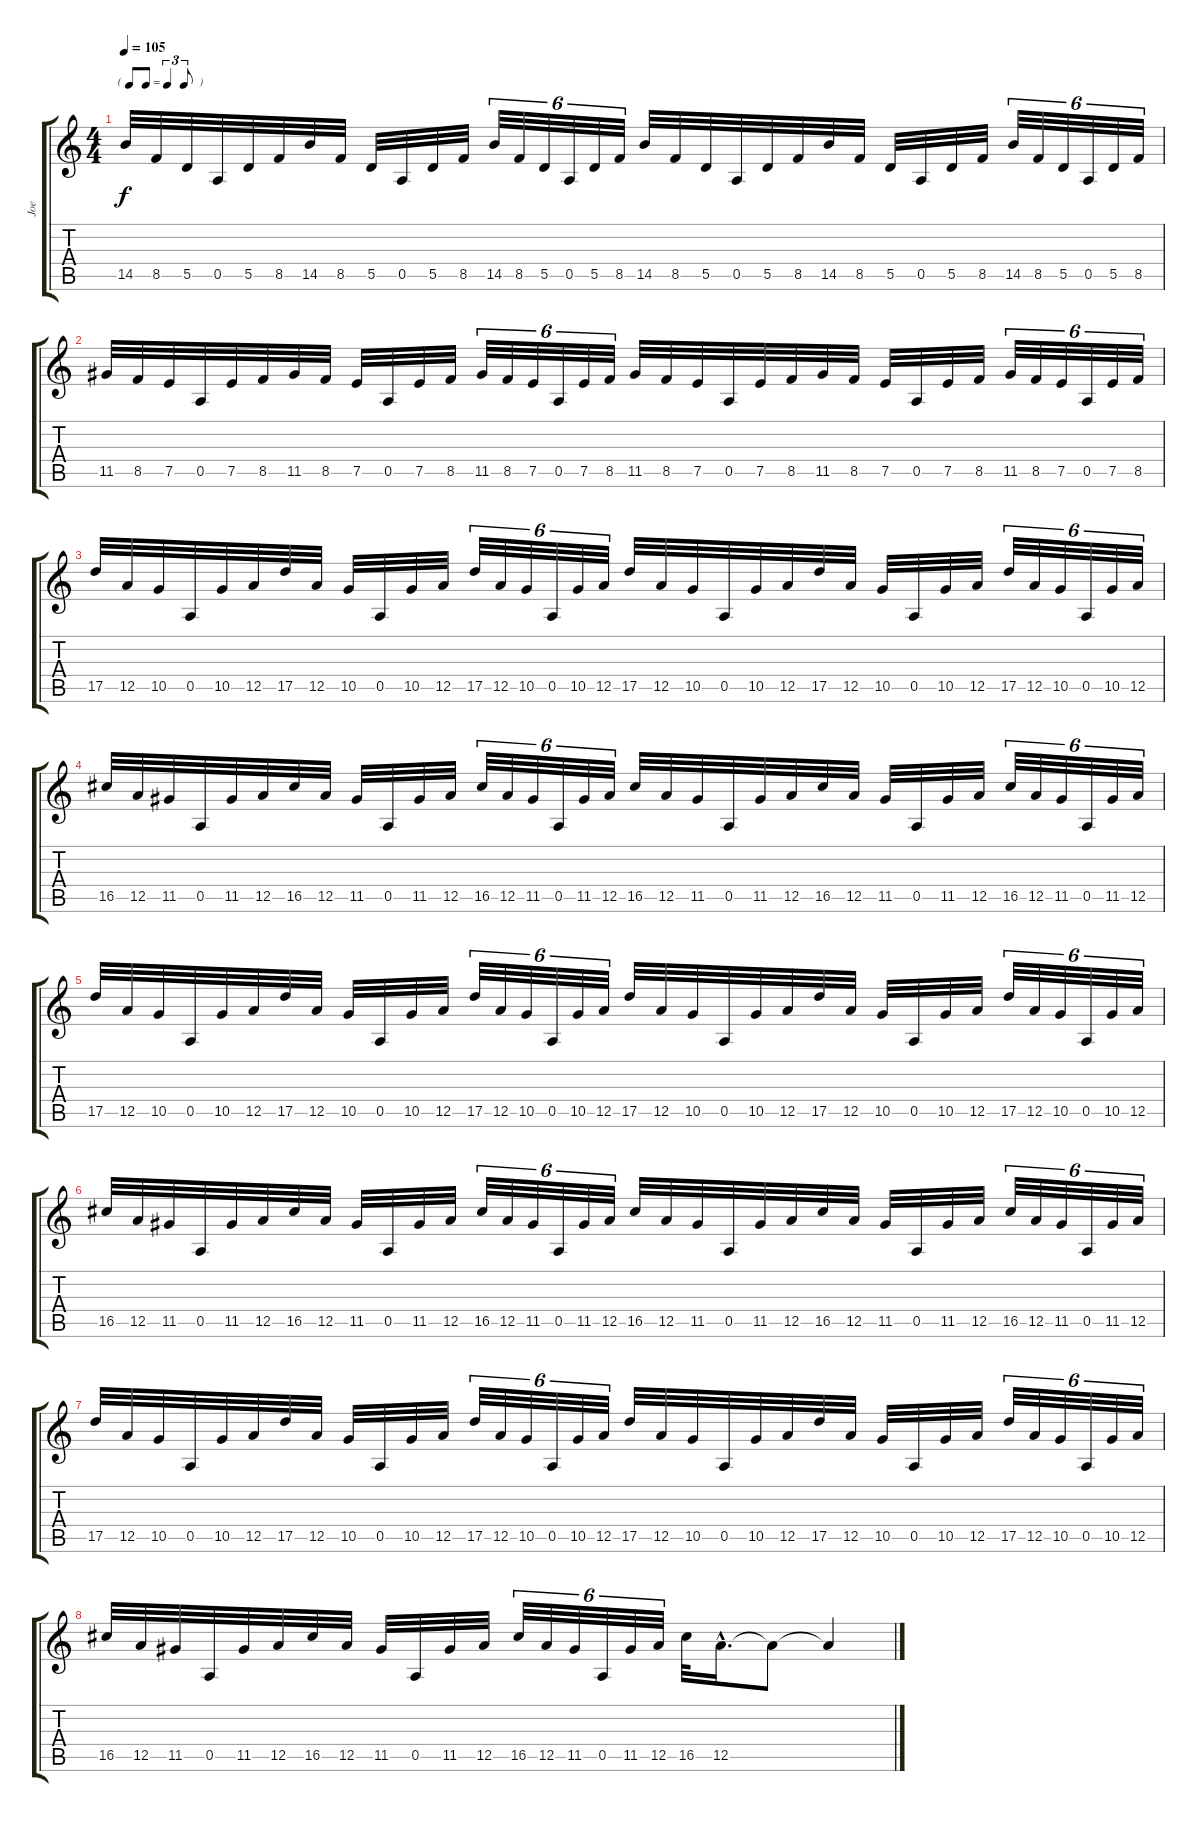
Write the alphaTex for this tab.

\track ("Joe" "Joe") {instrument distortionguitar}
\staff {score tabs}
\tuning (E4 B3 G3 D3 A2 E2) {hide}
\ts (4 4)
\tf triplet8th
\tempo 105
\clef g2
\ks c
14.5.32{dy f} 8.5.32 5.5.32 0.5.32 5.5.32 8.5.32 14.5.32 8.5.32 5.5.32 0.5.32 5.5.32 8.5.32 14.5.32{tu (6 4)} 8.5.32{tu (6 4)} 5.5.32{tu (6 4)} 0.5.32{tu (6 4)} 5.5.32{tu (6 4)} 8.5.32{tu (6 4)} 14.5.32 8.5.32 5.5.32 0.5.32 5.5.32 8.5.32 14.5.32 8.5.32 5.5.32 0.5.32 5.5.32 8.5.32 14.5.32{tu (6 4)} 8.5.32{tu (6 4)} 5.5.32{tu (6 4)} 0.5.32{tu (6 4)} 5.5.32{tu (6 4)} 8.5.32{tu (6 4)} |
11.5.32 8.5.32 7.5.32 0.5.32 7.5.32 8.5.32 11.5.32 8.5.32 7.5.32 0.5.32 7.5.32 8.5.32 11.5.32{tu (6 4)} 8.5.32{tu (6 4)} 7.5.32{tu (6 4)} 0.5.32{tu (6 4)} 7.5.32{tu (6 4)} 8.5.32{tu (6 4)} 11.5.32 8.5.32 7.5.32 0.5.32 7.5.32 8.5.32 11.5.32 8.5.32 7.5.32 0.5.32 7.5.32 8.5.32 11.5.32{tu (6 4)} 8.5.32{tu (6 4)} 7.5.32{tu (6 4)} 0.5.32{tu (6 4)} 7.5.32{tu (6 4)} 8.5.32{tu (6 4)} |
17.5.32 12.5.32 10.5.32 0.5.32 10.5.32 12.5.32 17.5.32 12.5.32 10.5.32 0.5.32 10.5.32 12.5.32 17.5.32{tu (6 4)} 12.5.32{tu (6 4)} 10.5.32{tu (6 4)} 0.5.32{tu (6 4)} 10.5.32{tu (6 4)} 12.5.32{tu (6 4)} 17.5.32 12.5.32 10.5.32 0.5.32 10.5.32 12.5.32 17.5.32 12.5.32 10.5.32 0.5.32 10.5.32 12.5.32 17.5.32{tu (6 4)} 12.5.32{tu (6 4)} 10.5.32{tu (6 4)} 0.5.32{tu (6 4)} 10.5.32{tu (6 4)} 12.5.32{tu (6 4)} |
16.5.32 12.5.32 11.5.32 0.5.32 11.5.32 12.5.32 16.5.32 12.5.32 11.5.32 0.5.32 11.5.32 12.5.32 16.5.32{tu (6 4)} 12.5.32{tu (6 4)} 11.5.32{tu (6 4)} 0.5.32{tu (6 4)} 11.5.32{tu (6 4)} 12.5.32{tu (6 4)} 16.5.32 12.5.32 11.5.32 0.5.32 11.5.32 12.5.32 16.5.32 12.5.32 11.5.32 0.5.32 11.5.32 12.5.32 16.5.32{tu (6 4)} 12.5.32{tu (6 4)} 11.5.32{tu (6 4)} 0.5.32{tu (6 4)} 11.5.32{tu (6 4)} 12.5.32{tu (6 4)} |
17.5.32 12.5.32 10.5.32 0.5.32 10.5.32 12.5.32 17.5.32 12.5.32 10.5.32 0.5.32 10.5.32 12.5.32 17.5.32{tu (6 4)} 12.5.32{tu (6 4)} 10.5.32{tu (6 4)} 0.5.32{tu (6 4)} 10.5.32{tu (6 4)} 12.5.32{tu (6 4)} 17.5.32 12.5.32 10.5.32 0.5.32 10.5.32 12.5.32 17.5.32 12.5.32 10.5.32 0.5.32 10.5.32 12.5.32 17.5.32{tu (6 4)} 12.5.32{tu (6 4)} 10.5.32{tu (6 4)} 0.5.32{tu (6 4)} 10.5.32{tu (6 4)} 12.5.32{tu (6 4)} |
16.5.32 12.5.32 11.5.32 0.5.32 11.5.32 12.5.32 16.5.32 12.5.32 11.5.32 0.5.32 11.5.32 12.5.32 16.5.32{tu (6 4)} 12.5.32{tu (6 4)} 11.5.32{tu (6 4)} 0.5.32{tu (6 4)} 11.5.32{tu (6 4)} 12.5.32{tu (6 4)} 16.5.32 12.5.32 11.5.32 0.5.32 11.5.32 12.5.32 16.5.32 12.5.32 11.5.32 0.5.32 11.5.32 12.5.32 16.5.32{tu (6 4)} 12.5.32{tu (6 4)} 11.5.32{tu (6 4)} 0.5.32{tu (6 4)} 11.5.32{tu (6 4)} 12.5.32{tu (6 4)} |
17.5.32 12.5.32 10.5.32 0.5.32 10.5.32 12.5.32 17.5.32 12.5.32 10.5.32 0.5.32 10.5.32 12.5.32 17.5.32{tu (6 4)} 12.5.32{tu (6 4)} 10.5.32{tu (6 4)} 0.5.32{tu (6 4)} 10.5.32{tu (6 4)} 12.5.32{tu (6 4)} 17.5.32 12.5.32 10.5.32 0.5.32 10.5.32 12.5.32 17.5.32 12.5.32 10.5.32 0.5.32 10.5.32 12.5.32 17.5.32{tu (6 4)} 12.5.32{tu (6 4)} 10.5.32{tu (6 4)} 0.5.32{tu (6 4)} 10.5.32{tu (6 4)} 12.5.32{tu (6 4)} |
16.5.32 12.5.32 11.5.32 0.5.32 11.5.32 12.5.32 16.5.32 12.5.32 11.5.32 0.5.32 11.5.32 12.5.32 16.5.32{tu (6 4)} 12.5.32{tu (6 4)} 11.5.32{tu (6 4)} 0.5.32{tu (6 4)} 11.5.32{tu (6 4)} 12.5.32{tu (6 4)} 16.5.32 12.5{hac}.16{d} 12.5{t}.8 12.5{t}.4
